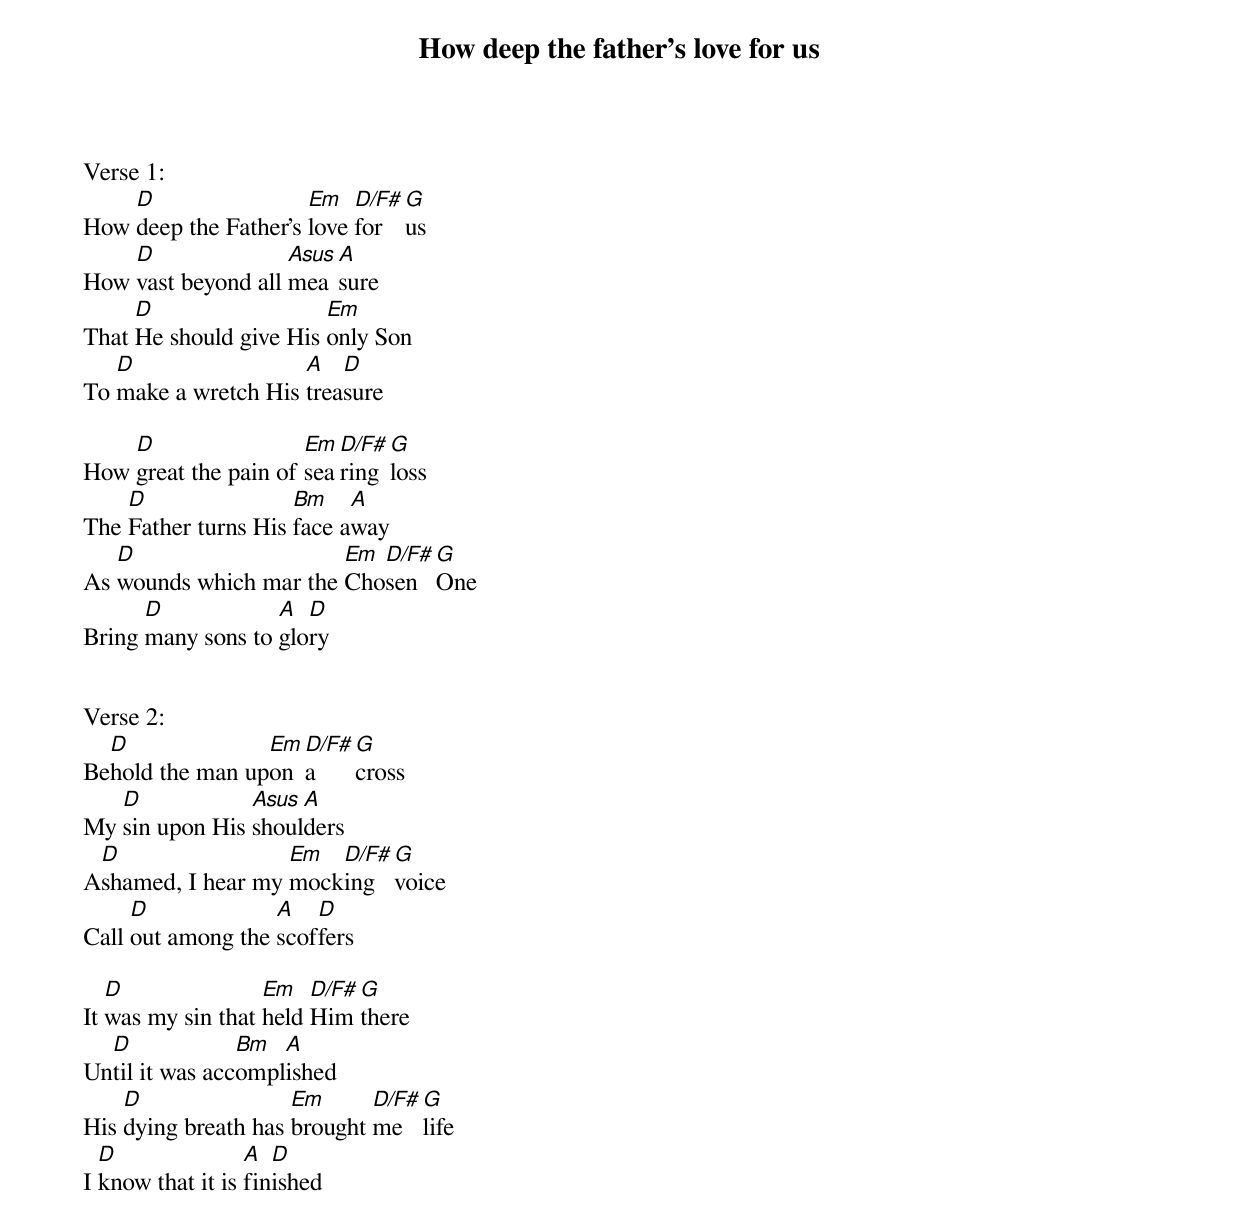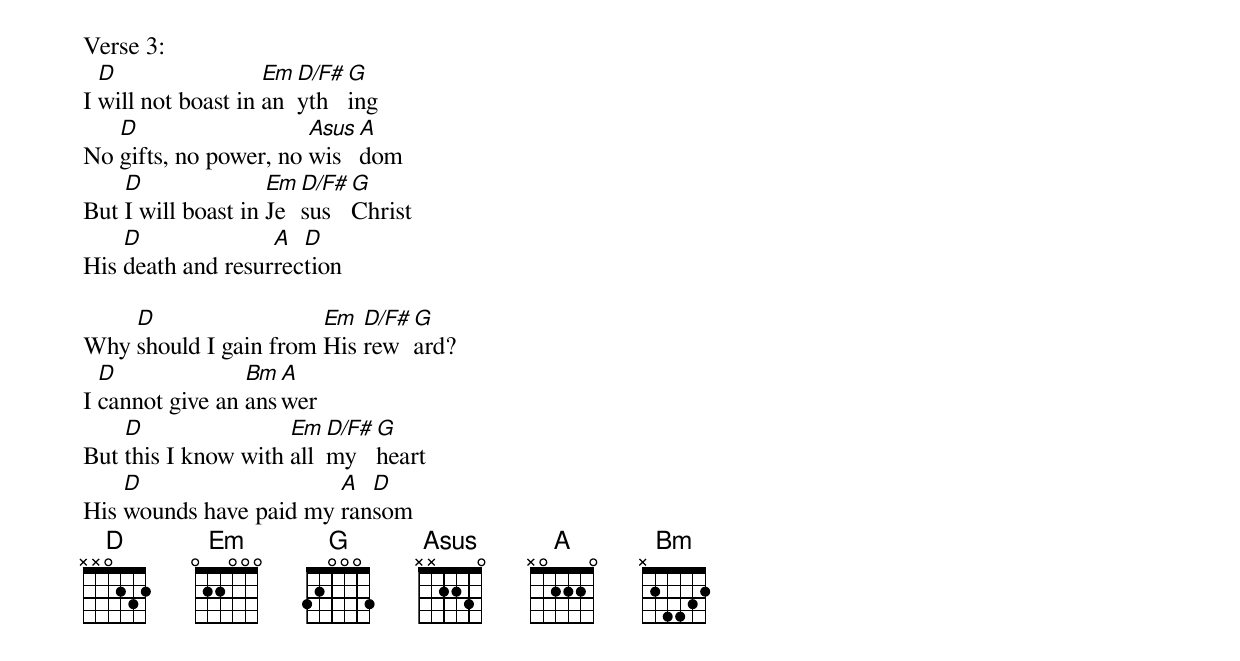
{title: How deep the father's love for us}
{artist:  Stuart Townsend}
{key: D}

Verse 1:
How [D]deep the Father's [Em]love [D/F#]for [G]us
How [D]vast beyond all [Asus]mea[A]sure
That [D]He should give His [Em]only Son
To [D]make a wretch His [A]trea[D]sure

How [D]great the pain of [Em]sea[D/F#]ring [G]loss
The [D]Father turns His [Bm]face a[A]way
As [D]wounds which mar the [Em]Cho[D/F#]sen [G]One
Bring [D]many sons to [A]glo[D]ry


Verse 2:
Be[D]hold the man up[Em]on [D/F#]a [G]cross
My [D]sin upon His [Asus]shoul[A]ders
A[D]shamed, I hear my [Em]mock[D/F#]ing [G]voice
Call [D]out among the [A]scof[D]fers

It [D]was my sin that [Em]held [D/F#]Him [G]there
Un[D]til it was acc[Bm]ompl[A]ished
His [D]dying breath has [Em]brought [D/F#]me [G]life
I [D]know that it is [A]fin[D]ished

{column_break}
Verse 3:
I [D]will not boast in [Em]an[D/F#]yth[G]ing
No [D]gifts, no power, no [Asus]wis[A]dom
But [D]I will boast in [Em]Je[D/F#]sus [G]Christ
His [D]death and resur[A]rec[D]tion

Why [D]should I gain from [Em]His [D/F#]rew[G]ard?
I [D]cannot give an [Bm]ans[A]wer
But [D]this I know with [Em]all [D/F#]my [G]heart
His [D]wounds have paid my [A]ran[D]som
